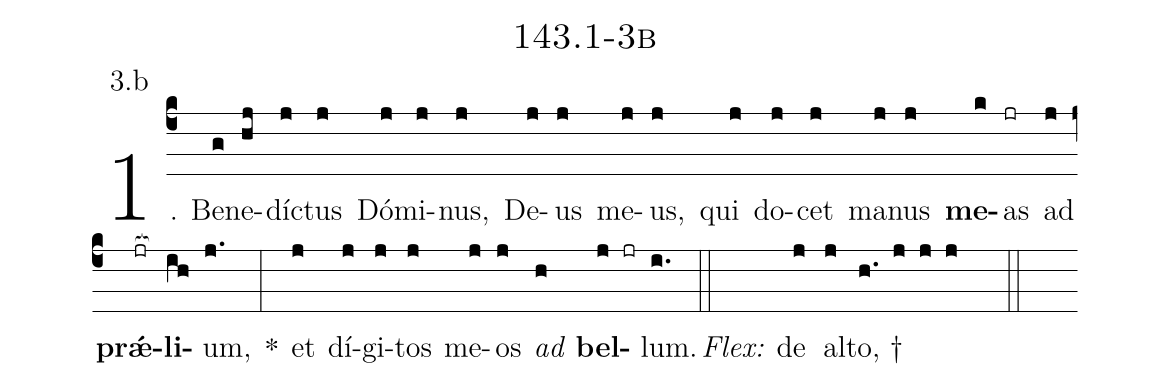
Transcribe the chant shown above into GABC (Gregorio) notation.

name: 143.1-3b;
annotation: 3.b;
%%
(c4)1. Be(g)ne(hj)díc(j)tus(j) Dó(j)mi(j)nus,(j) De(j)us(j) me(j)us,(j) qui(j) do(j)cet(j) ma(j)nus(j) <b>me</b>(k)as(jr) ad(j) <b>prǽ</b>(jr[ocb:1{])<b>li</b>(ih[ocb:0}])um,(j.) *(:) et(j) dí(j)gi(j)tos(j) me(j)os(j) <i>ad</i>(h) <b>bel</b>(j jr)lum.(i.) (::)
<i>Flex:</i>()  de(j) al(j)to, †(h. j j j  ::)
